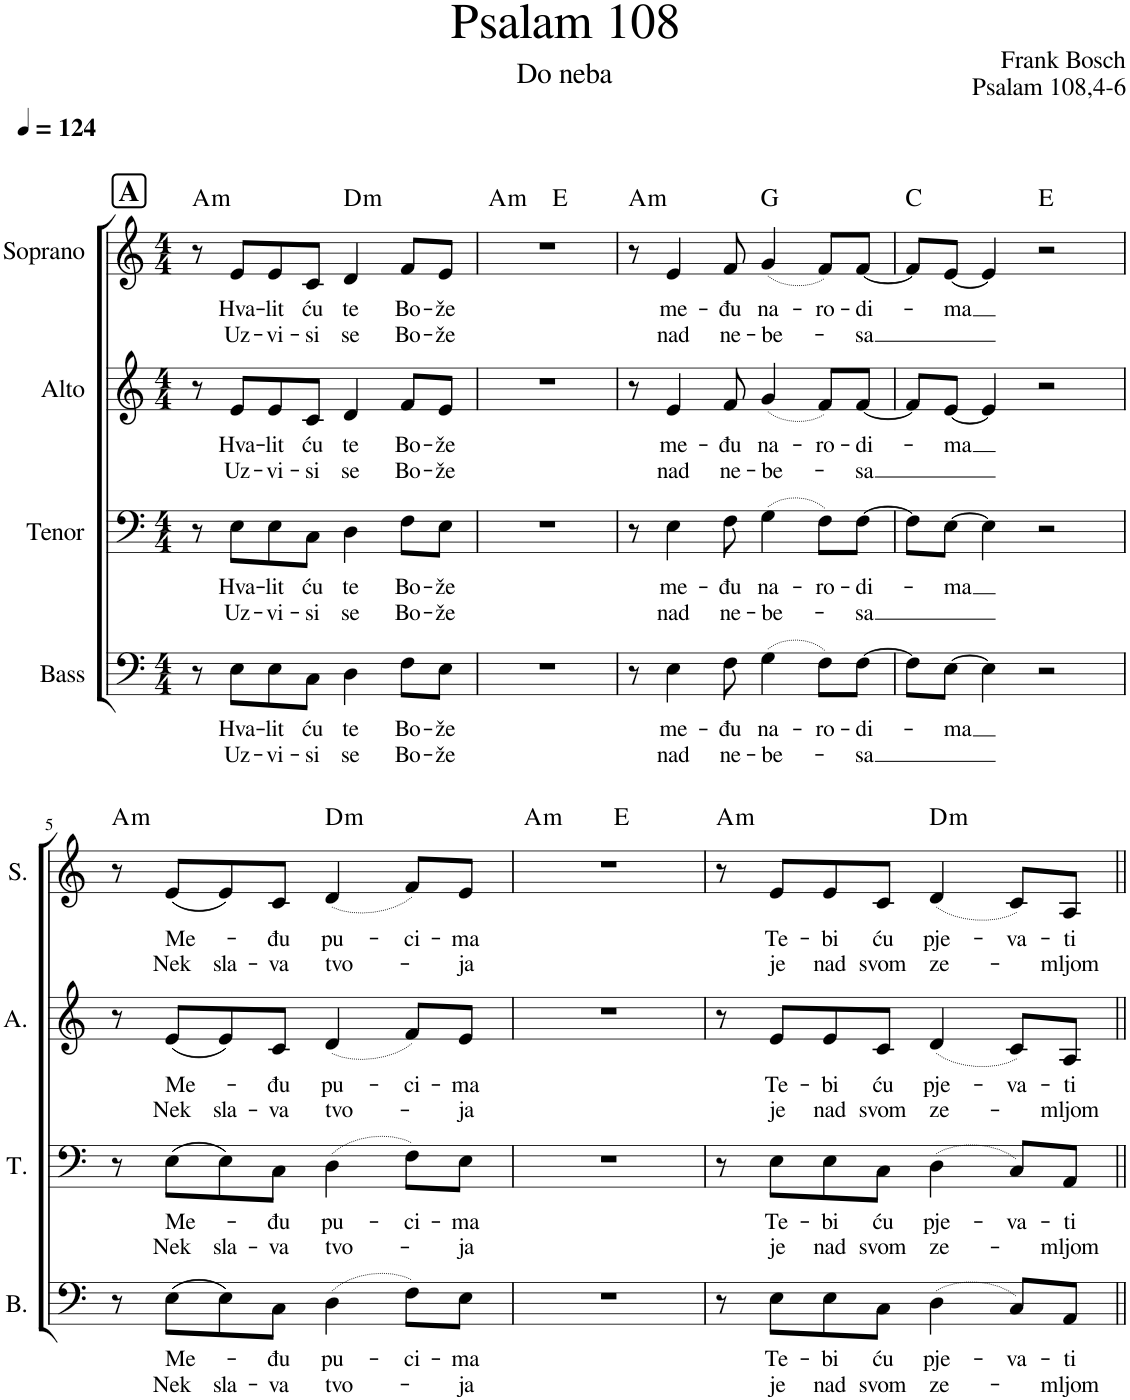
**kern	**text	**text	**kern	**text	**text	**kern	**text	**text	**kern	**text	**text	**harte
*part4	*part4	*part4	*part3	*part3	*part3	*part2	*part2	*part2	*part1	*part1	*part1	*part1
*staff4	*staff4	*staff4	*staff3	*staff3	*staff3	*staff2	*staff2	*staff2	*staff1	*staff1	*staff1	*
*I"Bass	*	*	*I"Tenor	*	*	*I"Alto	*	*	*I"Soprano	*	*	*
*I'B.	*	*	*I'T.	*	*	*I'A.	*	*	*I'S.	*	*	*
*clefF4	*	*	*clefF4	*	*	*clefG2	*	*	*clefG2	*	*	*
*k[]	*	*	*k[]	*	*	*k[]	*	*	*k[]	*	*	*
*M4/4	*	*	*M4/4	*	*	*M4/4	*	*	*M4/4	*	*	*
*MM124	*	*	*MM124	*	*	*MM124	*	*	*MM124	*	*	*
!!LO:REH:place=s1:a:B:cj:fs=14:t=A
=1	=1	=1	=1	=1	=1	=1	=1	=1	=1	=1	=1	=1
!	!	!	!	!	!	!	!	!	!	!	!	!LO:H:kt=m
8r	.	.	8r	.	.	8r	.	.	8r	.	.	A:min
!	!LO:LY:b	!LO:LY:b	!	!LO:LY:b	!LO:LY:b	!	!LO:LY:b	!LO:LY:b	!	!LO:LY:b	!LO:LY:b	!
8E\L	Hva-	Uz-	8E\L	Hva-	Uz-	8e/L	Hva-	Uz-	8e/L	Hva-	Uz-	.
!	!LO:LY:b	!LO:LY:b	!	!LO:LY:b	!LO:LY:b	!	!LO:LY:b	!LO:LY:b	!	!LO:LY:b	!LO:LY:b	!
8E\	-lit	-vi-	8E\	-lit	-vi-	8e/	-lit	-vi-	8e/	-lit	-vi-	.
!	!LO:LY:b	!LO:LY:b	!	!LO:LY:b	!LO:LY:b	!	!LO:LY:b	!LO:LY:b	!	!LO:LY:b	!LO:LY:b	!
8C\J	ću	-si	8C\J	ću	-si	8c/J	ću	-si	8c/J	ću	-si	.
!	!LO:LY:b	!LO:LY:b	!	!LO:LY:b	!LO:LY:b	!	!LO:LY:b	!LO:LY:b	!	!LO:LY:b	!LO:LY:b	!LO:H:kt=m
4D\	te	se	4D\	te	se	4d/	te	se	4d/	te	se	D:min
!	!LO:LY:b	!LO:LY:b	!	!LO:LY:b	!LO:LY:b	!	!LO:LY:b	!LO:LY:b	!	!LO:LY:b	!LO:LY:b	!
8F\L	Bo-	Bo-	8F\L	Bo-	Bo-	8f/L	Bo-	Bo-	8f/L	Bo-	Bo-	.
!	!LO:LY:b	!LO:LY:b	!	!LO:LY:b	!LO:LY:b	!	!LO:LY:b	!LO:LY:b	!	!LO:LY:b	!LO:LY:b	!
8E\J	-že	-že	8E\J	-že	-že	8e/J	-že	-že	8e/J	-že	-že	.
=2	=2	=2	=2	=2	=2	=2	=2	=2	=2	=2	=2	=2
!	!	!	!	!	!	!	!	!	!	!	!	!LO:H:kt=m
*	*	*	*	*	*	*	*	*	*^	*	*	*
1r	.	.	1r	.	.	1r	.	.	1r	2ryy	.	.	A:min
.	.	.	.	.	.	.	.	.	.	2ryy	.	.	E:maj
=3	=3	=3	=3	=3	=3	=3	=3	=3	=3	=3	=3	=3	=3
!	!	!	!	!	!	!	!	!	!	!	!	!	!LO:H:kt=m
*	*	*	*	*	*	*	*	*	*v	*v	*	*	*
8r	.	.	8r	.	.	8r	.	.	8r	.	.	A:min
!	!LO:LY:b	!LO:LY:b	!	!LO:LY:b	!LO:LY:b	!	!LO:LY:b	!LO:LY:b	!	!LO:LY:b	!LO:LY:b	!
4E\	me-	nad	4E\	me-	nad	4e/	me-	nad	4e/	me-	nad	.
!	!LO:LY:b	!LO:LY:b	!	!LO:LY:b	!LO:LY:b	!	!LO:LY:b	!LO:LY:b	!	!LO:LY:b	!LO:LY:b	!
8F\	-đu	ne-	8F\	-đu	ne-	8f/	-đu	ne-	8f/	-đu	ne-	.
!	!LO:LY:b	!LO:LY:b	!	!LO:LY:b	!LO:LY:b	!	!LO:LY:b	!LO:LY:b	!	!LO:LY:b	!LO:LY:b	!
(4G\	na-	-be-	(4G\	na-	-be-	(4g/	na-	-be-	(4g/	na-	-be-	G:maj
!	!LO:LY:b	!	!	!LO:LY:b	!	!	!LO:LY:b	!	!	!LO:LY:b	!	!
8F\L)	-ro-	.	8F\L)	-ro-	.	8f/L)	-ro-	.	8f/L)	-ro-	.	.
!	!LO:LY:b	!LO:LY:b	!	!LO:LY:b	!LO:LY:b	!	!LO:LY:b	!LO:LY:b	!	!LO:LY:b	!LO:LY:b	!
[8F\J	-di-	-sa	[8F\J	-di-	-sa	[8f/J	-di-	-sa	[8f/J	-di-	-sa	.
=4	=4	=4	=4	=4	=4	=4	=4	=4	=4	=4	=4	=4
8F\L]	.	.	8F\L]	.	.	8f/L]	.	.	8f/L]	.	.	C:maj
!	!LO:LY:b	!	!	!LO:LY:b	!	!	!LO:LY:b	!	!	!LO:LY:b	!	!
[8E\J	-ma	.	[8E\J	-ma	.	[8e/J	-ma	.	[8e/J	-ma	.	.
4E\]	.	.	4E\]	.	.	4e/]	.	.	4e/]	.	.	.
2r	.	.	2r	.	.	2r	.	.	2r	.	.	E:maj
!!LO:LB:g=z
=5	=5	=5	=5	=5	=5	=5	=5	=5	=5	=5	=5	=5
!	!	!	!	!	!	!	!	!	!	!	!	!LO:H:kt=m
8r	.	.	8r	.	.	8r	.	.	8r	.	.	A:min
!	!LO:LY:b	!LO:LY:b	!	!LO:LY:b	!LO:LY:b	!	!LO:LY:b	!LO:LY:b	!	!LO:LY:b	!LO:LY:b	!
(8E\L	Me-	Nek	(8E\L	Me-	Nek	(8e/L	Me-	Nek	(8e/L	Me-	Nek	.
!	!	!LO:LY:b	!	!	!LO:LY:b	!	!	!LO:LY:b	!	!	!LO:LY:b	!
8E\)	.	sla-	8E\)	.	sla-	8e/)	.	sla-	8e/)	.	sla-	.
!	!LO:LY:b	!LO:LY:b	!	!LO:LY:b	!LO:LY:b	!	!LO:LY:b	!LO:LY:b	!	!LO:LY:b	!LO:LY:b	!
8C\J	-đu	-va	8C\J	-đu	-va	8c/J	-đu	-va	8c/J	-đu	-va	.
!	!LO:LY:b	!LO:LY:b	!	!LO:LY:b	!LO:LY:b	!	!LO:LY:b	!LO:LY:b	!	!LO:LY:b	!LO:LY:b	!LO:H:kt=m
(4D\	pu-	tvo-	(4D\	pu-	tvo-	(4d/	pu-	tvo-	(4d/	pu-	tvo-	D:min
!	!LO:LY:b	!	!	!LO:LY:b	!	!	!LO:LY:b	!	!	!LO:LY:b	!	!
8F\L)	-ci-	.	8F\L)	-ci-	.	8f/L)	-ci-	.	8f/L)	-ci-	.	.
!	!LO:LY:b	!LO:LY:b	!	!LO:LY:b	!LO:LY:b	!	!LO:LY:b	!LO:LY:b	!	!LO:LY:b	!LO:LY:b	!
8E\J	-ma	-ja	8E\J	-ma	-ja	8e/J	-ma	-ja	8e/J	-ma	-ja	.
=6	=6	=6	=6	=6	=6	=6	=6	=6	=6	=6	=6	=6
!	!	!	!	!	!	!	!	!	!	!	!	!LO:H:kt=m
*	*	*	*	*	*	*	*	*	*^	*	*	*
1r	.	.	1r	.	.	1r	.	.	1r	2ryy	.	.	A:min
.	.	.	.	.	.	.	.	.	.	2ryy	.	.	E:maj
=7	=7	=7	=7	=7	=7	=7	=7	=7	=7	=7	=7	=7	=7
!	!	!	!	!	!	!	!	!	!	!	!	!	!LO:H:kt=m
*	*	*	*	*	*	*	*	*	*v	*v	*	*	*
8r	.	.	8r	.	.	8r	.	.	8r	.	.	A:min
!	!LO:LY:b	!LO:LY:b	!	!LO:LY:b	!LO:LY:b	!	!LO:LY:b	!LO:LY:b	!	!LO:LY:b	!LO:LY:b	!
8E\L	Te-	je	8E\L	Te-	je	8e/L	Te-	je	8e/L	Te-	je	.
!	!LO:LY:b	!LO:LY:b	!	!LO:LY:b	!LO:LY:b	!	!LO:LY:b	!LO:LY:b	!	!LO:LY:b	!LO:LY:b	!
8E\	-bi	nad	8E\	-bi	nad	8e/	-bi	nad	8e/	-bi	nad	.
!	!LO:LY:b	!LO:LY:b	!	!LO:LY:b	!LO:LY:b	!	!LO:LY:b	!LO:LY:b	!	!LO:LY:b	!LO:LY:b	!
8C\J	ću	svom	8C\J	ću	svom	8c/J	ću	svom	8c/J	ću	svom	.
!	!LO:LY:b	!LO:LY:b	!	!LO:LY:b	!LO:LY:b	!	!LO:LY:b	!LO:LY:b	!	!LO:LY:b	!LO:LY:b	!LO:H:kt=m
(4D\	pje-	ze-	(4D\	pje-	ze-	(4d/	pje-	ze-	(4d/	pje-	ze-	D:min
!	!LO:LY:b	!	!	!LO:LY:b	!	!	!LO:LY:b	!	!	!LO:LY:b	!	!
8C/L)	-va-	.	8C/L)	-va-	.	8c/L)	-va-	.	8c/L)	-va-	.	.
!	!LO:LY:b	!LO:LY:b	!	!LO:LY:b	!LO:LY:b	!	!LO:LY:b	!LO:LY:b	!	!LO:LY:b	!LO:LY:b	!
8AA/J	-ti	-mljom	8AA/J	-ti	-mljom	8A/J	-ti	-mljom	8A/J	-ti	-mljom	.
=||	=||	=||	=||	=||	=||	=||	=||	=||	=||	=||	=||	=||
*-	*-	*-	*-	*-	*-	*-	*-	*-	*-	*-	*-	*-
